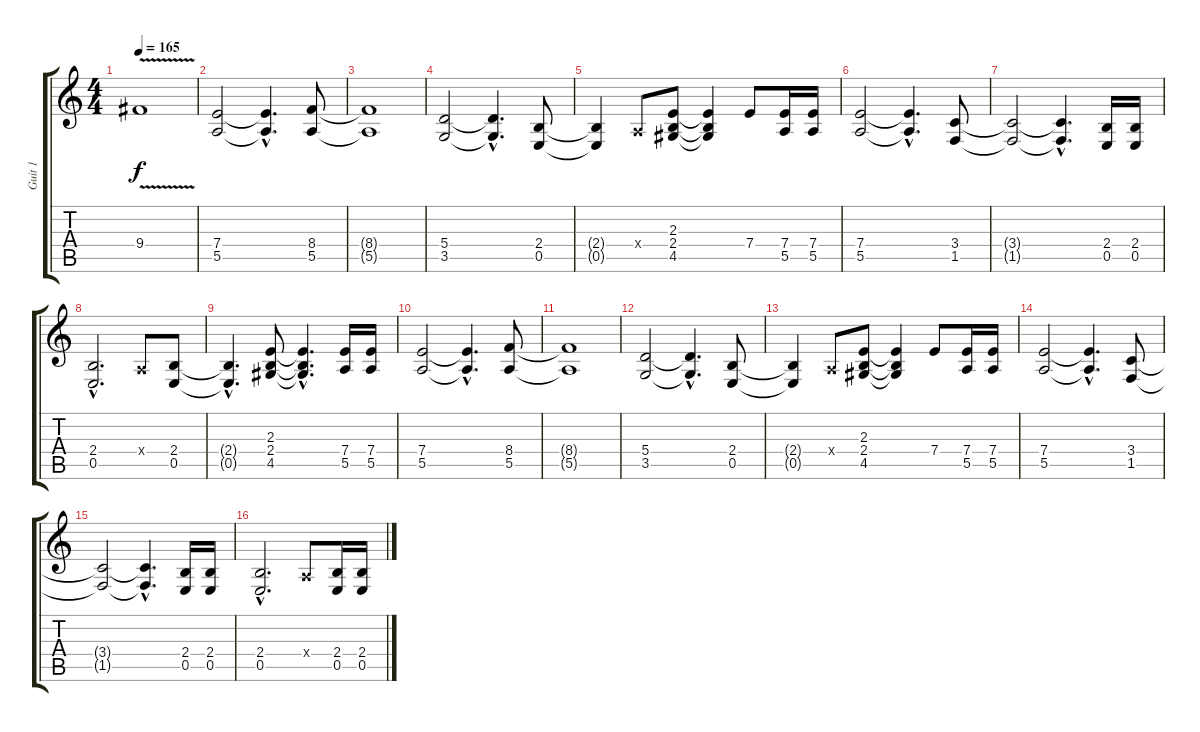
\track ("Guit 1" "Guit 1") {instrument distortionguitar}
\staff {score tabs}
\tuning (B3 Gb3 D3 A2 E2 B1) {hide}
\ts (4 4)
\tempo 165
\clef g2
\ks c
9.4{v}.1{dy f} |
(7.4 5.5).2 (7.4{hac t} 5.5{hac t}).4{d} (8.4 5.5).8 |
(8.4{t} 5.5{t}).1 |
(5.4 3.5).2 (5.4{hac t} 3.5{hac t}).4{d} (2.4 0.5).8 |
(2.4{t} 0.5{t}).4 0.4{x}.8 (2.3 2.4 4.5).8 (2.3{t} 2.4{t} 4.5{t}).4 7.4.8 (7.4 5.5).16 (7.4 5.5).16 |
(7.4 5.5).2 (7.4{hac t} 5.5{hac t}).4{d} (3.4 1.5).8 |
(3.4{t} 1.5{t}).2 (3.4{hac t} 1.5{hac t}).4{d} (2.4 0.5).16 (2.4 0.5).16 |
(2.4{hac} 0.5{hac}).2{d} 0.4{x}.8 (2.4 0.5).8 |
(2.4{hac t} 0.5{hac t}).4{d} (2.3 2.4 4.5).8 (2.3{hac t} 2.4{hac t} 4.5{hac t}).4{d} (7.4 5.5).16 (7.4 5.5).16 |
(7.4 5.5).2 (7.4{hac t} 5.5{hac t}).4{d} (8.4 5.5).8 |
(8.4{t} 5.5{t}).1 |
(5.4 3.5).2 (5.4{hac t} 3.5{hac t}).4{d} (2.4 0.5).8 |
(2.4{t} 0.5{t}).4 0.4{x}.8 (2.3 2.4 4.5).8 (2.3{t} 2.4{t} 4.5{t}).4 7.4.8 (7.4 5.5).16 (7.4 5.5).16 |
(7.4 5.5).2 (7.4{hac t} 5.5{hac t}).4{d} (3.4 1.5).8 |
(3.4{t} 1.5{t}).2 (3.4{hac t} 1.5{hac t}).4{d} (2.4 0.5).16 (2.4 0.5).16 |
(2.4{hac} 0.5{hac}).2{d} 0.4{x}.8 (2.4 0.5).16 (2.4 0.5).16
